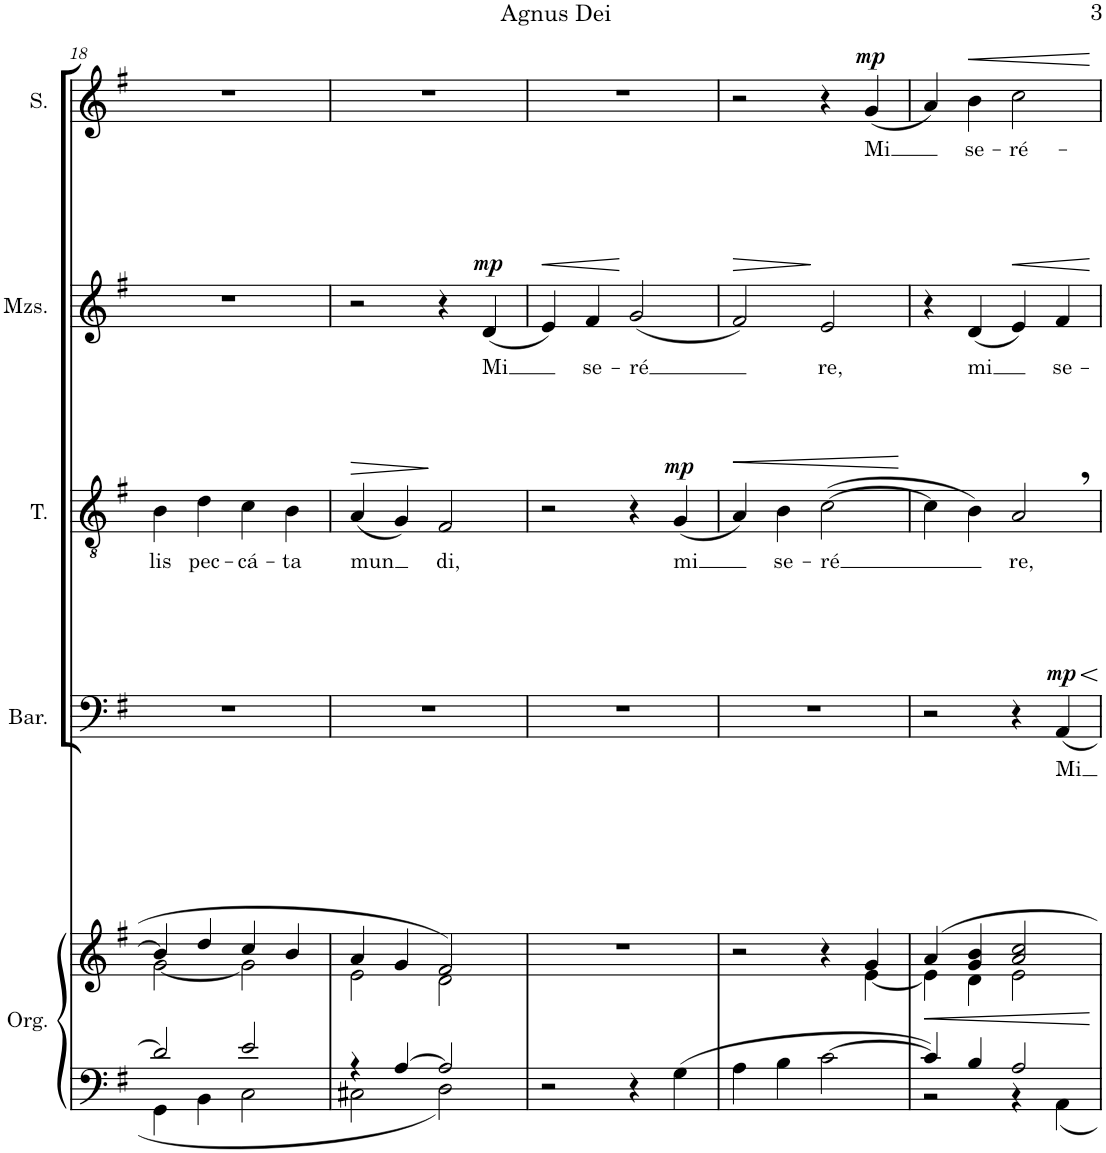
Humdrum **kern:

**kern	**kern	**dynam	**kern	**text	**dynam	**kern	**text	**dynam	**kern	**text	**dynam	**kern	**text	**dynam
*part5	*part5	*part5	*part4	*part4	*part4	*part3	*part3	*part3	*part2	*part2	*part2	*part1	*part1	*part1
*staff6	*staff5	*staff5/6	*staff4	*staff4	*staff4	*staff3	*staff3	*staff3	*staff2	*staff2	*staff2	*staff1	*staff1	*staff1
*I"Órgano	*	*	*I"Barítono	*	*	*I"Tenor	*	*	*I"Mezzosoprano	*	*	*I"Soprano	*	*
*	*	*	*I'Bar.	*	*	*I'T.	*	*	*I'Mzs.	*	*	*I'S.	*	*
!!LO:PB:g=z
*clefF4	*clefG2	*	*clefF4	*	*	*clefGv2	*	*	*clefG2	*	*	*clefG2	*	*
*k[f#]	*k[f#]	*	*k[f#]	*	*	*k[f#]	*	*	*k[f#]	*	*	*k[f#]	*	*
*M4/4	*M4/4	*	*M4/4	*	*	*M4/4	*	*	*M4/4	*	*	*M4/4	*	*
*met(c)	*met(c)	*	*met(c)	*	*	*met(c)	*	*	*met(c)	*	*	*met(c)	*	*
=18	=18	=18	=18	=18	=18	=18	=18	=18	=18	=18	=18	=18	=18	=18
*^	*^	*	*	*	*	*	*	*	*	*	*	*	*	*
!	!	!	!	!	!	!	!	!	!LO:LY:b	!	!	!	!	!	!	!
2d/]	4GG\	4b/]	[2g\	.	1r	.	.	4B\	lis	.	1r	.	.	1r	.	.
!	!	!	!	!	!	!	!	!	!LO:LY:b	!	!	!	!	!	!	!
.	4BB\	4dd/	.	.	.	.	.	4d\	pec-	.	.	.	.	.	.	.
!	!	!	!	!	!	!	!	!	!LO:LY:b	!	!	!	!	!	!	!
2e/	2C\	4cc/	2g\]	.	.	.	.	4c\	-cá-	.	.	.	.	.	.	.
!	!	!	!	!	!	!	!	!	!LO:LY:b	!	!	!	!	!	!	!
.	.	4b/	.	.	.	.	.	4B\	-ta	.	.	.	.	.	.	.
=19	=19	=19	=19	=19	=19	=19	=19	=19	=19	=19	=19	=19	=19	=19	=19	=19
!	!	!	!	!	!	!	!	!	!LO:LY:b	!LO:HP:b	!	!	!	!	!	!
4r	2C#X\	4a/	2e\	.	1r	.	.	(4A/	mun	>	2r	.	.	1r	.	.
[4A/	.	4g/	.	.	.	.	.	4G/)	.	.	.	.	.	.	.	.
!	!	!	!	!	!	!	!	!	!LO:LY:b	!	!	!	!	!	!	!
2A/]	2D\	2f#/	2d\	.	.	.	.	2F#/	di,	]	4r	.	.	.	.	.
!	!	!	!	!	!	!	!	!	!	!	!	!LO:LY:b	!LO:DY:a	!	!	!
.	.	.	.	.	.	.	.	.	.	.	(4d/	Mi	mp	.	.	.
*v	*v	*	*	*	*	*	*	*	*	*	*	*	*	*	*	*
*	*v	*v	*	*	*	*	*	*	*	*	*	*	*	*	*
=20	=20	=20	=20	=20	=20	=20	=20	=20	=20	=20	=20	=20	=20	=20
!	!	!	!	!	!	!	!	!	!	!	!LO:HP:b	!	!	!
2r	1r	.	1r	.	.	2r	.	.	4e/)	.	<	1r	.	.
!	!	!	!	!	!	!	!	!	!	!LO:LY:b	!	!	!	!
.	.	.	.	.	.	.	.	.	4f#/	se-	.	.	.	.
!	!	!	!	!	!	!	!	!	!	!LO:LY:b	!	!	!	!
4r	.	.	.	.	.	4r	.	.	(2g/	-ré	[	.	.	.
!	!	!	!	!	!	!	!LO:LY:b	!LO:DY:a	!	!	!	!	!	!
4G\	.	.	.	.	.	(4G/	mi	mp	.	.	.	.	.	.
=21	=21	=21	=21	=21	=21	=21	=21	=21	=21	=21	=21	=21	=21	=21
*	*^	*	*	*	*	*	*	*	*	*	*	*	*	*
!	!	!	!	!	!	!	!	!	!LO:HP:b	!	!	!LO:HP:b	!	!	!
4A\	2r	2.ryy	.	1r	.	.	4A/)	.	<	2f#/)	.	>	2r	.	.
!	!	!	!	!	!	!	!	!LO:LY:b	!	!	!	!	!	!	!
4B\	.	.	.	.	.	.	4B\	se-	.	.	.	.	.	.	.
!	!	!	!	!	!	!	!	!LO:LY:b	!	!	!LO:LY:b	!	!	!	!
[2c\	4r	.	.	.	.	.	([2c\	-ré	.	2e/	re,	]	4r	.	.
!	!	!	!	!	!	!	!	!	!	!	!	!	!	!LO:LY:b	!LO:DY:a
.	4g/	[4e\	.	.	.	.	.	.	.	.	.	.	(4g/	Mi	mp
*	*v	*v	*	*	*	*	*	*	*	*	*	*	*	*	*
.	.	.	.	.	.	.	.	[	.	.	.	.	.	.
=22	=22	=22	=22	=22	=22	=22	=22	=22	=22	=22	=22	=22	=22	=22
*^	*	*	*	*	*	*	*	*	*	*	*	*	*	*
!	!	!	!LO:HP:b	!	!	!	!	!	!	!	!	!	!	!	!
*	*	*^	*	*	*	*	*	*	*	*	*	*	*	*	*
4c/]	2r	4a/	4e\]	<	2r	.	.	4c\]	.	.	4r	.	.	4a/)	.	.
!	!	!	!	!	!	!	!	!	!	!	!	!LO:LY:b	!	!	!LO:LY:b	!LO:HP:b
4B/	.	4g/ 4b/	4d\	.	.	.	.	4B\)	.	.	(4d/	mi	.	4b\	se-	<
!	!	!	!	!	!	!	!	!	!LO:LY:b	!	!	!	!LO:HP:b	!	!LO:LY:b	!
2A/	4r	2a/ 2cc/	2e\	.	4r	.	.	2A,/	re,	.	4e/)	.	<	2cc\	-ré-	.
!	!	!	!	!	!	!LO:LY:b	!LO:DY:a	!	!	!	!	!LO:LY:b	!	!	!	!
.	4AA\	.	.	.	4AA/	Mi	mp	.	.	.	4f#/	se-	.	.	.	.
*v	*v	*	*	*	*	*	*	*	*	*	*	*	*	*	*	*
*	*v	*v	*	*	*	*	*	*	*	*	*	*	*	*	*
.	.	[	.	.	.	.	.	.	.	.	[	.	.	[
=	=	=	=	=	=	=	=	=	=	=	=	=	=	=
*-	*-	*-	*-	*-	*-	*-	*-	*-	*-	*-	*-	*-	*-	*-
